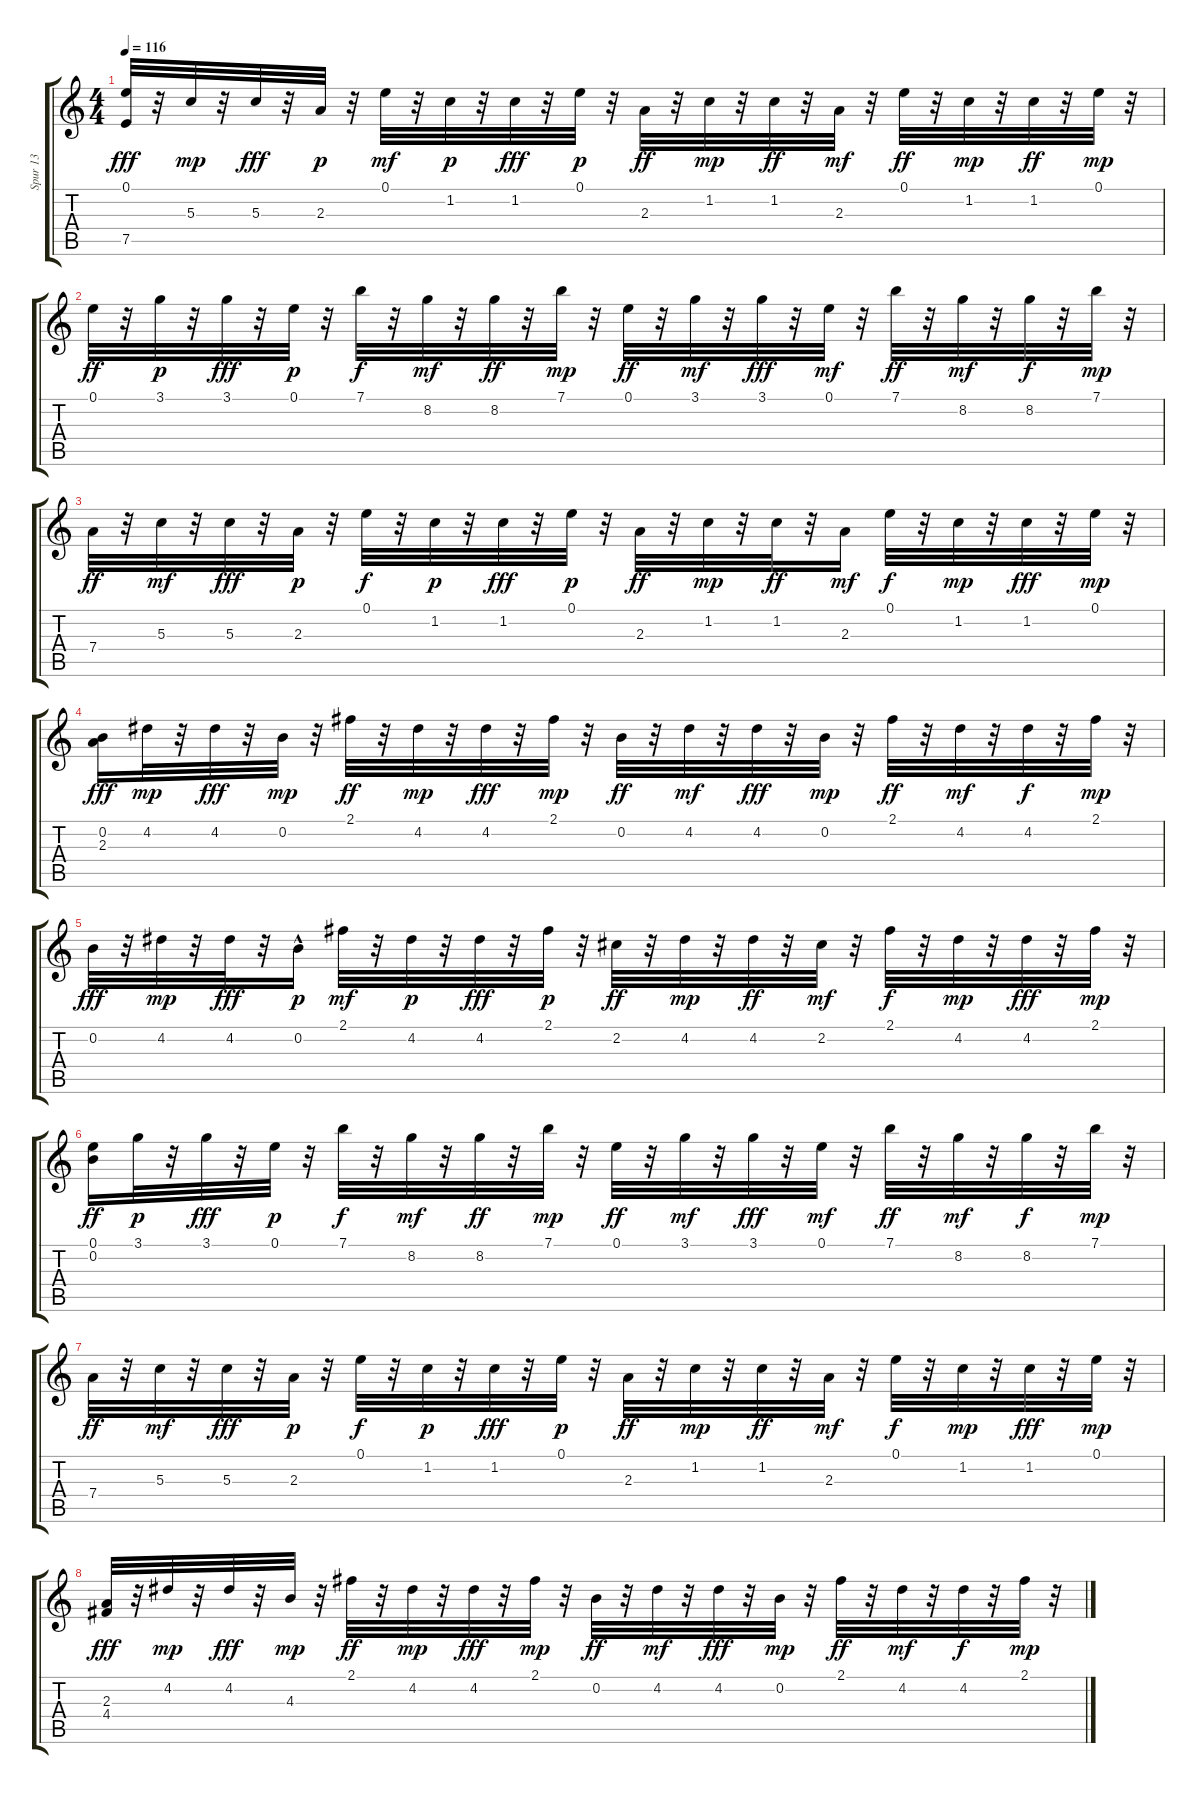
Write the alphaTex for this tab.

\track ("Spur 13" "Spur 13") {instrument electricguitarmuted}
\staff {score tabs}
\tuning (E4 B3 G3 D3 A2 E2) {hide}
\ts (4 4)
\tempo 116
\clef g2
\ks c
(0.1 7.5).32{dy fff} r.32 5.3.32{dy mp} r.32 5.3.32{dy fff} r.32 2.3.32{dy p} r.32 0.1.32{dy mf} r.32 1.2.32{dy p} r.32 1.2.32{dy fff} r.32 0.1.32{dy p} r.32 2.3.32{dy ff} r.32 1.2.32{dy mp} r.32 1.2.32{dy ff} r.32 2.3.32{dy mf} r.32 0.1.32{dy ff} r.32 1.2.32{dy mp} r.32 1.2.32{dy ff} r.32 0.1.32{dy mp} r.32 |
0.1.32{dy ff} r.32 3.1.32{dy p} r.32 3.1.32{dy fff} r.32 0.1.32{dy p} r.32 7.1.32{dy f} r.32 8.2.32{dy mf} r.32 8.2.32{dy ff} r.32 7.1.32{dy mp} r.32 0.1.32{dy ff} r.32 3.1.32{dy mf} r.32 3.1.32{dy fff} r.32 0.1.32{dy mf} r.32 7.1.32{dy ff} r.32 8.2.32{dy mf} r.32 8.2.32{dy f} r.32 7.1.32{dy mp} r.32 |
7.4.32{dy ff} r.32 5.3.32{dy mf} r.32 5.3.32{dy fff} r.32 2.3.32{dy p} r.32 0.1.32{dy f} r.32 1.2.32{dy p} r.32 1.2.32{dy fff} r.32 0.1.32{dy p} r.32 2.3.32{dy ff} r.32 1.2.32{dy mp} r.32 1.2.32{dy ff} r.32 2.3.16{dy mf} 0.1.32{dy f} r.32 1.2.32{dy mp} r.32 1.2.32{dy fff} r.32 0.1.32{dy mp} r.32 |
(0.2 2.3).16{dy fff} 4.2.32{dy mp} r.32 4.2.32{dy fff} r.32 0.2.32{dy mp} r.32 2.1.32{dy ff} r.32 4.2.32{dy mp} r.32 4.2.32{dy fff} r.32 2.1.32{dy mp} r.32 0.2.32{dy ff} r.32 4.2.32{dy mf} r.32 4.2.32{dy fff} r.32 0.2.32{dy mp} r.32 2.1.32{dy ff} r.32 4.2.32{dy mf} r.32 4.2.32{dy f} r.32 2.1.32{dy mp} r.32 |
0.2.32{dy fff} r.32 4.2.32{dy mp} r.32 4.2.32{dy fff} r.32 0.2{hac}.16{dy p} 2.1.32{dy mf} r.32 4.2.32{dy p} r.32 4.2.32{dy fff} r.32 2.1.32{dy p} r.32 2.2.32{dy ff} r.32 4.2.32{dy mp} r.32 4.2.32{dy ff} r.32 2.2.32{dy mf} r.32 2.1.32{dy f} r.32 4.2.32{dy mp} r.32 4.2.32{dy fff} r.32 2.1.32{dy mp} r.32 |
(0.1 0.2).16{dy ff} 3.1.32{dy p} r.32 3.1.32{dy fff} r.32 0.1.32{dy p} r.32 7.1.32{dy f} r.32 8.2.32{dy mf} r.32 8.2.32{dy ff} r.32 7.1.32{dy mp} r.32 0.1.32{dy ff} r.32 3.1.32{dy mf} r.32 3.1.32{dy fff} r.32 0.1.32{dy mf} r.32 7.1.32{dy ff} r.32 8.2.32{dy mf} r.32 8.2.32{dy f} r.32 7.1.32{dy mp} r.32 |
7.4.32{dy ff} r.32 5.3.32{dy mf} r.32 5.3.32{dy fff} r.32 2.3.32{dy p} r.32 0.1.32{dy f} r.32 1.2.32{dy p} r.32 1.2.32{dy fff} r.32 0.1.32{dy p} r.32 2.3.32{dy ff} r.32 1.2.32{dy mp} r.32 1.2.32{dy ff} r.32 2.3.32{dy mf} r.32 0.1.32{dy f} r.32 1.2.32{dy mp} r.32 1.2.32{dy fff} r.32 0.1.32{dy mp} r.32 |
(2.3 4.4).32{dy fff} r.32 4.2.32{dy mp} r.32 4.2.32{dy fff} r.32 4.3.32{dy mp} r.32 2.1.32{dy ff} r.32 4.2.32{dy mp} r.32 4.2.32{dy fff} r.32 2.1.32{dy mp} r.32 0.2.32{dy ff} r.32 4.2.32{dy mf} r.32 4.2.32{dy fff} r.32 0.2.32{dy mp} r.32 2.1.32{dy ff} r.32 4.2.32{dy mf} r.32 4.2.32{dy f} r.32 2.1.32{dy mp} r.32
